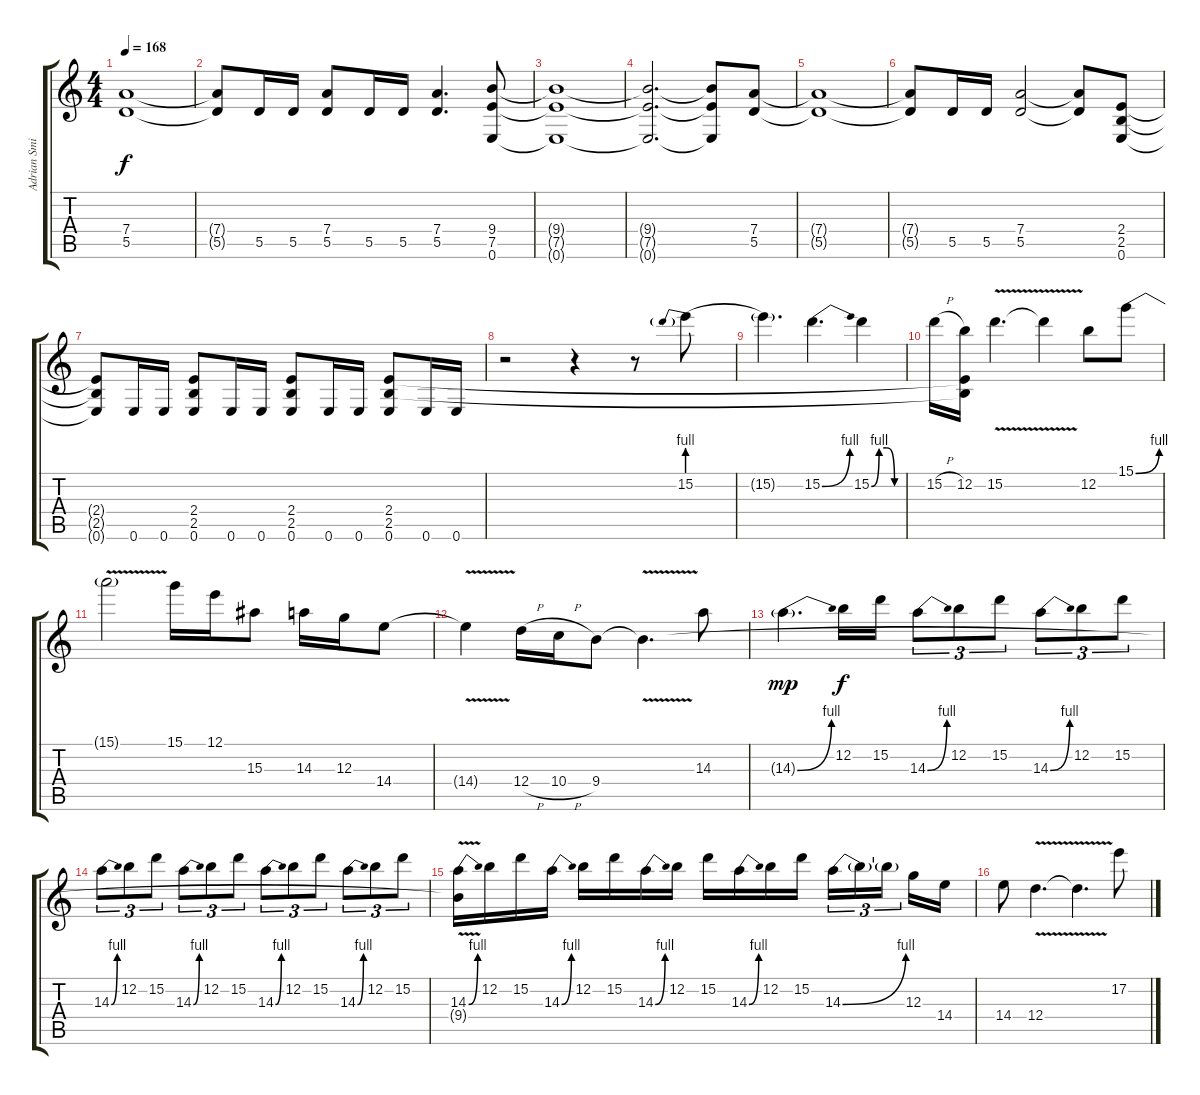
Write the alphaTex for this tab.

\track ("Adrian Smith" "Adrian Smi") {instrument overdrivenguitar}
\staff {score tabs}
\tuning (E4 B3 G3 D3 A2 E2) {hide}
\ts (4 4)
\tempo 168
\clef g2
\ks c
(7.4{t} 5.5{t}).1{dy f} |
(7.4{t} 5.5{t}).8 5.5.16 5.5.16 (7.4 5.5).8 5.5.16 5.5.16 (7.4 5.5).4{d} (9.4 7.5 0.6).8 |
(9.4{t} 7.5{t} 0.6{t}).1 |
(9.4{t} 7.5{t} 0.6{t}).2{d} (9.4{t} 7.5{t} 0.6{t}).8 (7.4 5.5).8 |
(7.4{t} 5.5{t}).1 |
(7.4{t} 5.5{t}).8 5.5.16 5.5.16 (7.4 5.5).2 (7.4{t} 5.5{t}).8 (2.4 2.5 0.6).8 |
(2.4{t} 2.5{t} 0.6{t}).8 0.6.16 0.6.16 (2.4 2.5 0.6).8 0.6.16 0.6.16 (2.4 2.5 0.6).8 0.6.16 0.6.16 (2.4 2.5 0.6).8 0.6.16 0.6.16 |
r.2 r.4 r.8 15.2{be (prebend 0 4 60 4)}.8 |
15.2{t}.4{d} 15.2{be (bend 0 0 60 4)}.4{d} 15.2{be (custom 0 0 15 4 30 4 45 0 60 0)}.4 |
15.2{h}.16 (12.2 2.4{t} 2.5{t}).16 15.2{v}.4{d} 15.2{t}.4 12.2.8 15.1{be (bend 0 0 60 4)}.8 |
15.1{v t}.2 15.1.16 12.1.16 15.3.8 14.3.16 12.3.16 14.4.8 |
14.4{v t}.4 12.4{h}.16 10.4{h}.16 9.4.8 9.4{v t}.4{d} 14.3.8 |
14.3{be (bend 0 0 60 4) g}.4{d dy mp} 12.2.16{dy f} 15.2.16 14.3{be (bend 0 0 60 4)}.8{tu (3 2)} 12.2.8{tu (3 2)} 15.2.8{tu (3 2)} 14.3{be (bend 0 0 60 4)}.8{tu (3 2)} 12.2.8{tu (3 2)} 15.2.8{tu (3 2)} |
14.3{be (bend 0 0 60 4)}.8{tu (3 2)} 12.2.8{tu (3 2)} 15.2.8{tu (3 2)} 14.3{be (bend 0 0 60 4)}.8{tu (3 2)} 12.2.8{tu (3 2)} 15.2.8{tu (3 2)} 14.3{be (bend 0 0 60 4)}.8{tu (3 2)} 12.2.8{tu (3 2)} 15.2.8{tu (3 2)} 14.3{be (bend 0 0 60 4)}.8{tu (3 2)} 12.2.8{tu (3 2)} 15.2.8{tu (3 2)} |
(14.3{be (bend 0 0 60 4)} 9.4{t}).16 12.2.16 15.2.16 14.3{be (bend 0 0 60 4)}.16 12.2.16 15.2.16 14.3{be (bend 0 0 60 4)}.16 12.2.16 15.2.16 14.3{be (bend 0 0 60 4)}.16 12.2.16 15.2.16 14.3{be (bend 0 0 60 4)}.16{tu (3 2)} 14.3{t}.16{tu (3 2)} 14.3{t}.16{tu (3 2) beam splitsecondary} 12.3.16 14.4.16 |
14.4.8 12.4{v}.4{d} 12.4{t}.4{d} 17.2.8
